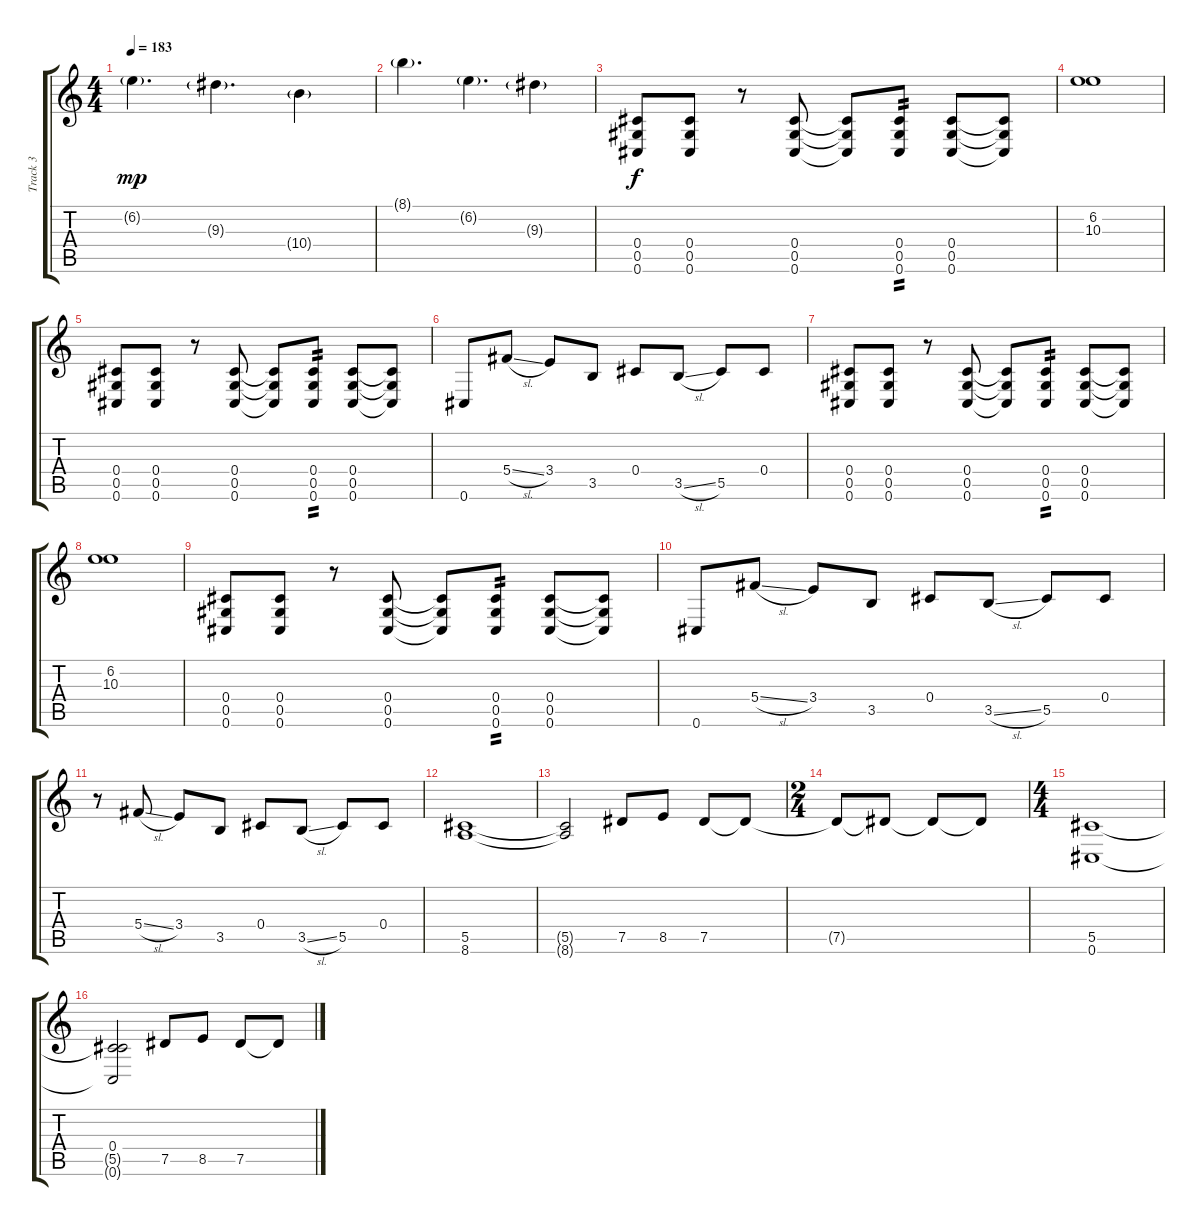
\track ("Track 3" "Track 3") {instrument overdrivenguitar}
\staff {score tabs}
\tuning (Eb4 Bb3 Gb3 Db3 Ab2 Db2) {hide}
\ts (4 4)
\tempo 183
\clef g2
\ks c
6.2{g}.4{d dy mp} 9.3{g}.4{d} 10.4{g}.4 |
8.1{g}.4{d} 6.2{g}.4{d} 9.3{g}.4 |
(0.4 0.5 0.6).8{dy f} (0.4 0.5 0.6).8 r.8 (0.4 0.5 0.6).8 (0.4{t} 0.5{t} 0.6{t}).8 (0.4 0.5 0.6).8{tp 2} (0.4 0.5 0.6).8 (0.4{t} 0.5{t} 0.6{t}).8 |
(6.2 10.3).1 |
(0.4 0.5 0.6).8 (0.4 0.5 0.6).8 r.8 (0.4 0.5 0.6).8 (0.4{t} 0.5{t} 0.6{t}).8 (0.4 0.5 0.6).8{tp 2} (0.4 0.5 0.6).8 (0.4{t} 0.5{t} 0.6{t}).8 |
0.6.8 5.4{sl}.8 3.4.8 3.5.8 0.4.8 3.5{sl}.8 5.5.8 0.4.8 |
(0.4 0.5 0.6).8 (0.4 0.5 0.6).8 r.8 (0.4 0.5 0.6).8 (0.4{t} 0.5{t} 0.6{t}).8 (0.4 0.5 0.6).8{tp 2} (0.4 0.5 0.6).8 (0.4{t} 0.5{t} 0.6{t}).8 |
(6.2 10.3).1 |
(0.4 0.5 0.6).8 (0.4 0.5 0.6).8 r.8 (0.4 0.5 0.6).8 (0.4{t} 0.5{t} 0.6{t}).8 (0.4 0.5 0.6).8{tp 2} (0.4 0.5 0.6).8 (0.4{t} 0.5{t} 0.6{t}).8 |
0.6.8 5.4{sl}.8 3.4.8 3.5.8 0.4.8 3.5{sl}.8 5.5.8 0.4.8 |
r.8{volume 9 balance 16} 5.4{sl}.8 3.4.8 3.5.8 0.4.8 3.5{sl}.8 5.5.8 0.4.8 |
(5.5 8.6).1{volume 12 balance 11} |
(5.5{t} 8.6{t}).2 7.5.8 8.5.8 7.5.8 7.5{t}.8 |
\ts (2 4)
7.5{t}.8 7.5{t}.8 7.5{t}.8 7.5{t}.8 |
\ts (4 4)
(5.5 0.6).1 |
(0.4 5.5{t} 0.6{t}).2 7.5.8 8.5.8 7.5.8 7.5{t}.8
